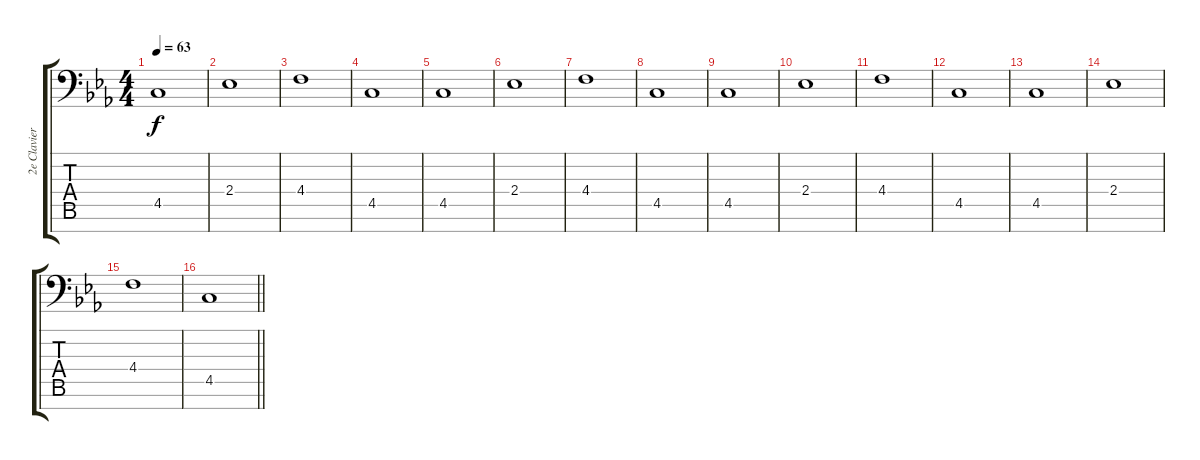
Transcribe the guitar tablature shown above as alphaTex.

\track ("2e Clavier basse" "2e Clavier") {instrument synthstrings1}
\staff {score tabs}
\tuning (Eb4 Bb3 Gb3 Db3 Ab2 Eb2 Bb1) {hide}
\ts (4 4)
\tempo 63
\clef f4
\ks cminor
4.5.1{dy f} |
2.4.1 |
4.4.1 |
4.5.1 |
4.5.1 |
2.4.1 |
4.4.1 |
4.5.1 |
4.5.1 |
2.4.1 |
4.4.1 |
4.5.1 |
4.5.1 |
2.4.1 |
4.4.1 |
\barLineRight lightlight
4.5.1
